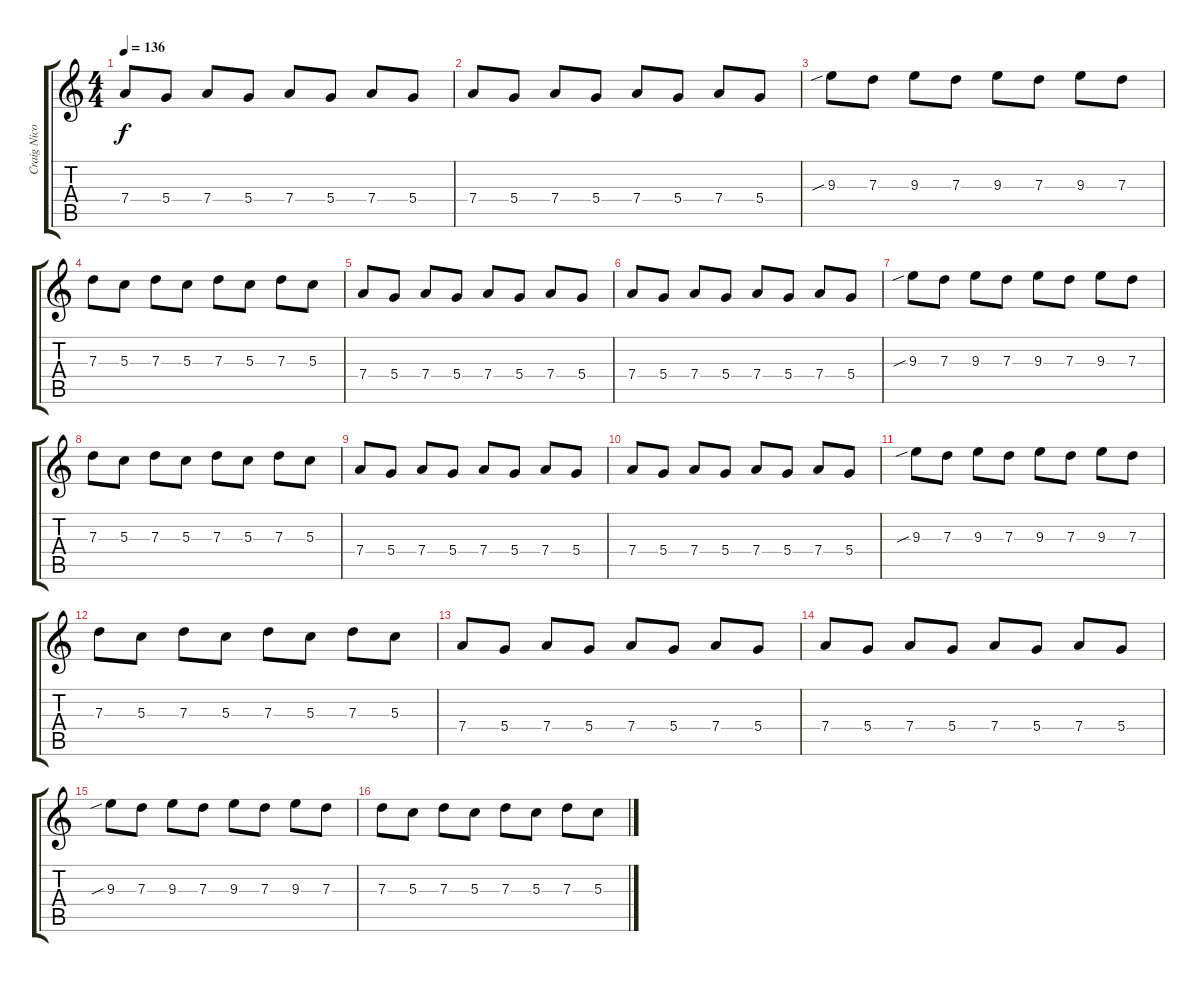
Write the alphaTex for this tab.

\track ("Craig Nicolls" "Craig Nico") {instrument distortionguitar}
\staff {score tabs}
\tuning (E4 B3 G3 D3 A2 E2) {hide}
\ts (4 4)
\tempo 136
\clef g2
\ks c
7.4.8{dy f} 5.4.8 7.4.8 5.4.8 7.4.8 5.4.8 7.4.8 5.4.8 |
7.4.8 5.4.8 7.4.8 5.4.8 7.4.8 5.4.8 7.4.8 5.4.8 |
9.3{sib}.8{volume 12} 7.3.8 9.3.8 7.3.8 9.3.8 7.3.8 9.3.8 7.3.8 |
7.3.8 5.3.8 7.3.8 5.3.8 7.3.8 5.3.8 7.3.8 5.3.8 |
7.4.8 5.4.8 7.4.8 5.4.8 7.4.8 5.4.8 7.4.8 5.4.8 |
7.4.8 5.4.8 7.4.8 5.4.8 7.4.8 5.4.8 7.4.8 5.4.8 |
9.3{sib}.8{volume 10} 7.3.8 9.3.8 7.3.8 9.3.8 7.3.8 9.3.8 7.3.8 |
7.3.8 5.3.8 7.3.8 5.3.8 7.3.8 5.3.8 7.3.8 5.3.8 |
7.4.8 5.4.8 7.4.8 5.4.8 7.4.8 5.4.8 7.4.8 5.4.8 |
7.4.8 5.4.8 7.4.8 5.4.8 7.4.8 5.4.8 7.4.8 5.4.8 |
9.3{sib}.8{volume 8} 7.3.8 9.3.8 7.3.8 9.3.8 7.3.8 9.3.8 7.3.8 |
7.3.8 5.3.8 7.3.8 5.3.8 7.3.8 5.3.8 7.3.8 5.3.8 |
7.4.8 5.4.8 7.4.8 5.4.8 7.4.8 5.4.8 7.4.8 5.4.8 |
7.4.8 5.4.8 7.4.8 5.4.8 7.4.8 5.4.8 7.4.8 5.4.8 |
9.3{sib}.8{volume 5} 7.3.8 9.3.8 7.3.8 9.3.8 7.3.8 9.3.8 7.3.8 |
7.3.8 5.3.8 7.3.8 5.3.8 7.3.8 5.3.8 7.3.8 5.3.8
